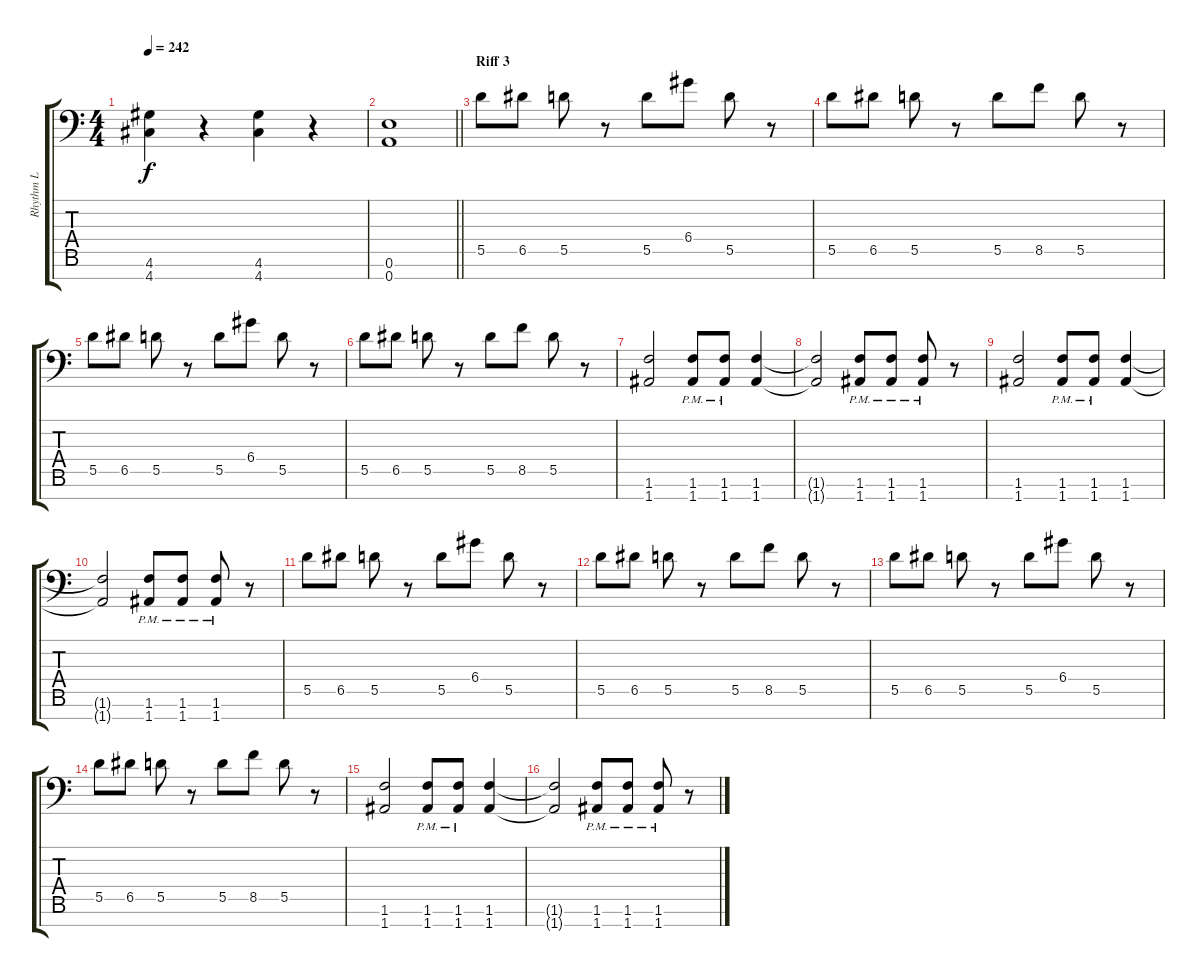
\track ("Rhythm L" "Rhythm L") {instrument distortionguitar}
\staff {score tabs}
\tuning (E4 B3 G3 D3 A2 E2 A1) {hide}
\ts (4 4)
\tempo 242
\clef f4
\ks c
(4.6 4.7).4{dy f} r.4 (4.6 4.7).4 r.4 |
\barLineRight lightlight
(0.6 0.7).1 |
\section ("" "Riff 3")
5.5.8 6.5.8 5.5.8 r.8 5.5.8 6.4.8 5.5.8 r.8 |
5.5.8 6.5.8 5.5.8 r.8 5.5.8 8.5.8 5.5.8 r.8 |
5.5.8 6.5.8 5.5.8 r.8 5.5.8 6.4.8 5.5.8 r.8 |
5.5.8 6.5.8 5.5.8 r.8 5.5.8 8.5.8 5.5.8 r.8 |
(1.6 1.7).2 (1.6{pm} 1.7{pm}).8 (1.6{pm} 1.7{pm}).8 (1.6 1.7).4 |
(1.6{t} 1.7{t}).2 (1.6{pm} 1.7{pm}).8 (1.6{pm} 1.7{pm}).8 (1.6{pm} 1.7{pm}).8 r.8 |
(1.6 1.7).2 (1.6{pm} 1.7{pm}).8 (1.6{pm} 1.7{pm}).8 (1.6 1.7).4 |
(1.6{t} 1.7{t}).2 (1.6{pm} 1.7{pm}).8 (1.6{pm} 1.7{pm}).8 (1.6{pm} 1.7{pm}).8 r.8 |
5.5.8 6.5.8 5.5.8 r.8 5.5.8 6.4.8 5.5.8 r.8 |
5.5.8 6.5.8 5.5.8 r.8 5.5.8 8.5.8 5.5.8 r.8 |
5.5.8 6.5.8 5.5.8 r.8 5.5.8 6.4.8 5.5.8 r.8 |
5.5.8 6.5.8 5.5.8 r.8 5.5.8 8.5.8 5.5.8 r.8 |
(1.6 1.7).2 (1.6{pm} 1.7{pm}).8 (1.6{pm} 1.7{pm}).8 (1.6 1.7).4 |
(1.6{t} 1.7{t}).2 (1.6{pm} 1.7{pm}).8 (1.6{pm} 1.7{pm}).8 (1.6{pm} 1.7{pm}).8 r.8
